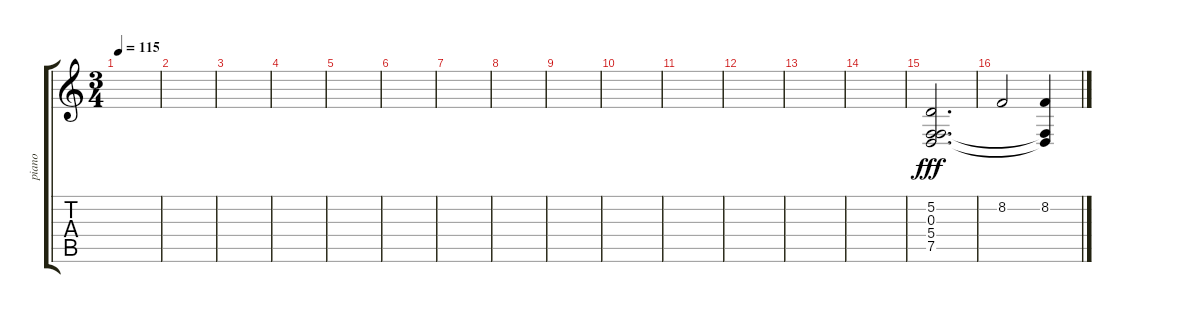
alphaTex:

\track ("piano" "piano") {instrument acousticgrandpiano}
\staff {score tabs}
\tuning (D4 A3 F3 C3 G2 C2) {hide}
\ts (3 4)
\tempo 115
\clef g2
\ks c
|
|
|
|
|
|
|
|
|
|
|
|
|
|
(5.2 0.3 5.4 7.5).2{d dy fff} |
8.2.2 (8.2 5.4{t} 7.5{t}).4
